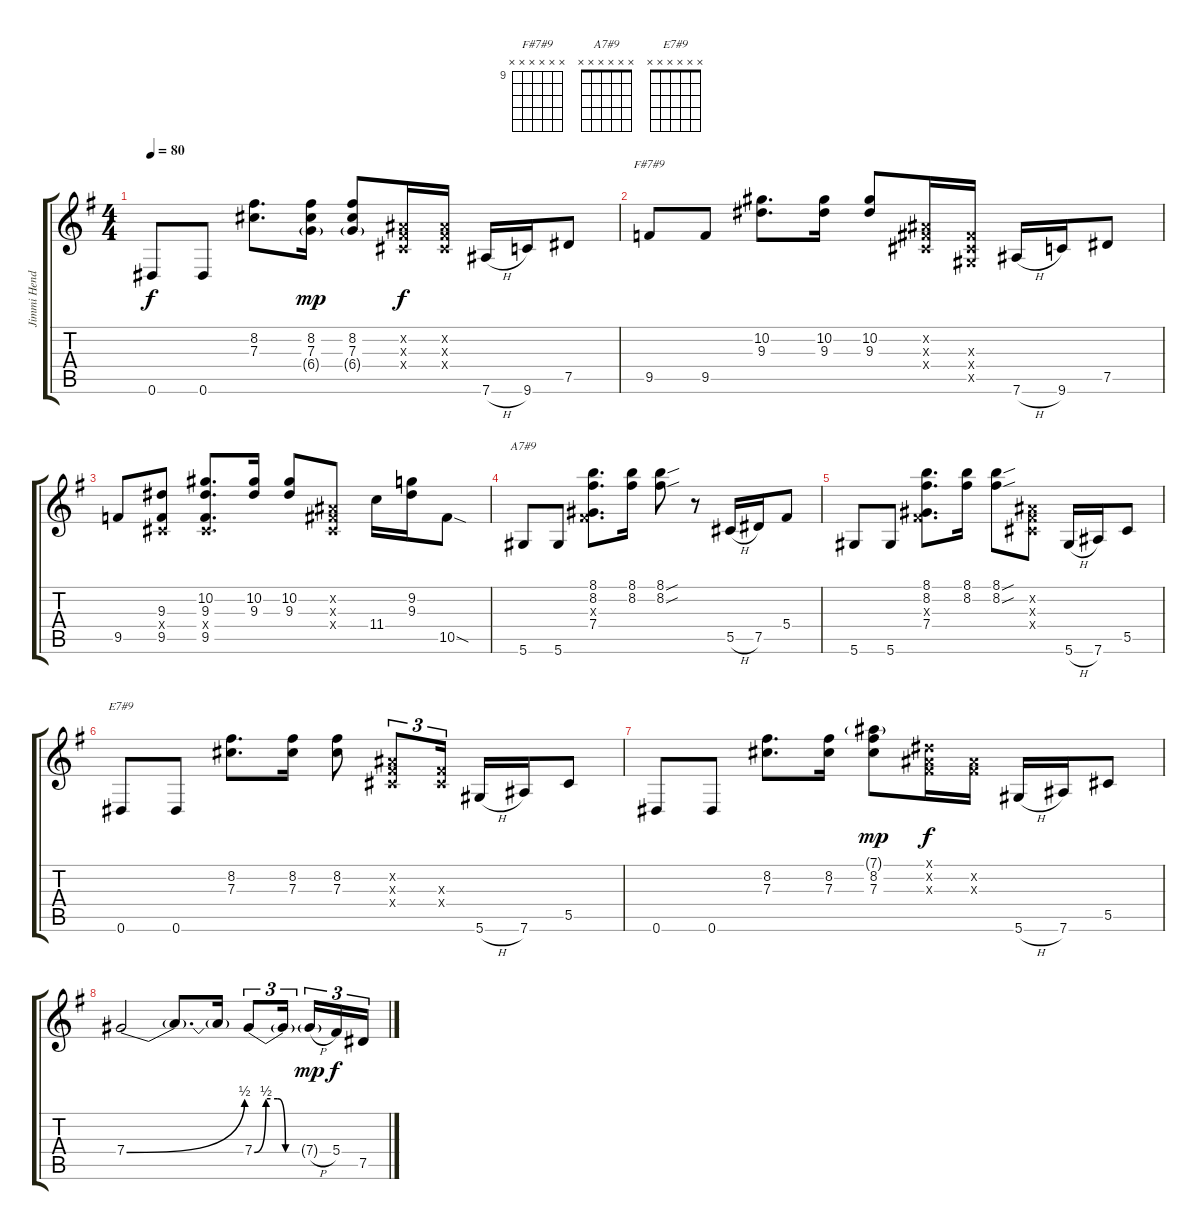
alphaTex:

\track ("Jimmi Hendrix" "Jimmi Hend") {instrument overdrivenguitar}
\staff {score tabs}
\tuning (Eb4 Bb3 Gb3 Db3 Ab2 Eb2) {hide}
\chord ("F#7#9" x x x x x x) {firstfret 9}
\chord ("A7#9" x x x x x x)
\chord ("E7#9" x x x x x x)
\ts (4 4)
\tempo 80
\clef g2
\ks eminor
0.6.8{dy f} 0.6.8 (8.2 7.3).8{d} (8.2 7.3 6.4{g}).16{dy mp} (8.2 7.3 6.4{g}).8 (0.2{x} 0.3{x} 0.4{x}).16{dy f} (0.2{x} 0.3{x} 0.4{x}).16 7.6{h}.16 9.6.16 7.5.8 |
9.5.8{ch "F#7#9"} 9.5.8 (10.2 9.3).8{d} (10.2 9.3).16 (10.2 9.3).8 (0.2{x} 0.3{x} 0.4{x}).16 (0.3{x} 0.4{x} 0.5{x}).16 7.6{h}.16 9.6.16 7.5.8 |
9.5.8 (9.3 0.4{x} 9.5).8 (10.2 9.3 0.4{x} 9.5).8{d} (10.2 9.3).16 (10.2 9.3).8 (0.2{x} 0.3{x} 0.4{x}).8 11.4.16 (9.2 9.3).16 10.5{sod}.8 |
5.6.8{ch "A7#9"} 5.6.8 (8.1 8.2 0.3{x} 7.4).8{d} (8.1 8.2).16 (8.1{sou} 8.2{sou}).8 r.8 5.5{h}.16 7.5.16 5.4.8 |
5.6.8 5.6.8 (8.1 8.2 0.3{x} 7.4).8{d} (8.1 8.2).16 (8.1{sou} 8.2{sou}).8 (0.2{x} 0.3{x} 0.4{x}).8 5.6{h}.16 7.6.16 5.5.8 |
0.6.8{ch "E7#9"} 0.6.8 (8.2 7.3).8{d} (8.2 7.3).16 (8.2 7.3).8 (0.2{x} 0.3{x} 0.4{x}).8{tu (3 2)} (0.3{x} 0.4{x}).16{tu (3 2)} 5.6{h}.16 7.6.16 5.5.8 |
0.6.8 0.6.8 (8.2 7.3).8{d} (8.2 7.3).16 (7.1{g} 8.2 7.3).8{dy mp} (0.1{x} 0.2{x} 0.3{x}).16{dy f} (0.2{x} 0.3{x}).16 5.6{h}.16 7.6.16 5.5.8 |
7.4{be (bend 0 0 60 2)}.2 7.4{t}.8{d} 7.4{t}.16 7.4{be (custom 0 0 15 2 30 2 40 0 60 0)}.8{tu (3 2)} 7.4{t}.16{tu (3 2) beam splitsecondary} 7.4{h g}.16{tu (3 2) dy mp} 5.4.16{tu (3 2) dy f} 7.5.16{tu (3 2)}
